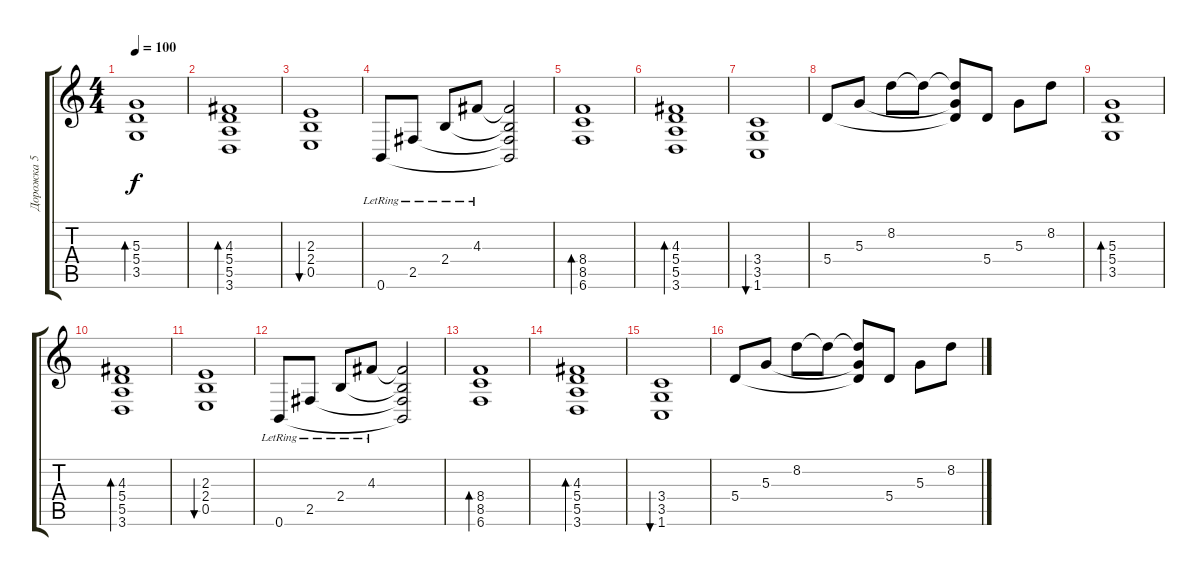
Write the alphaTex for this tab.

\track ("Дорожка 5" "Дорожка 5") {instrument electricguitarclean}
\staff {score tabs}
\tuning (B3 Gb3 D3 A2 E2 B1) {hide}
\ts (4 4)
\tempo 100
\clef g2
\ks c
(5.3 5.4 3.5).1{bd 60 dy f} |
(4.3 5.4 5.5 3.6).1{bd 60} |
(2.3 2.4 0.5).1{bu 60} |
0.6{lr}.8 2.5{lr}.8 2.4{lr}.8 4.3{lr}.8 (4.3{t} 2.4{t} 2.5{t} 0.6{t}).2 |
(8.4 8.5 6.6).1{bd 60} |
(4.3 5.4 5.5 3.6).1{bd 60} |
(3.4 3.5 1.6).1{bu 60} |
5.4.8 5.3.8 8.2.8 8.2{t}.8 (8.2{t} 5.3{t} 5.4{t}).8 5.4.8 5.3.8 8.2.8 |
(5.3 5.4 3.5).1{bd 60} |
(4.3 5.4 5.5 3.6).1{bd 60} |
(2.3 2.4 0.5).1{bu 60} |
0.6{lr}.8 2.5{lr}.8 2.4{lr}.8 4.3{lr}.8 (4.3{t} 2.4{t} 2.5{t} 0.6{t}).2 |
(8.4 8.5 6.6).1{bd 60} |
(4.3 5.4 5.5 3.6).1{bd 60} |
(3.4 3.5 1.6).1{bu 60} |
5.4.8 5.3.8 8.2.8 8.2{t}.8 (8.2{t} 5.3{t} 5.4{t}).8 5.4.8 5.3.8 8.2.8
